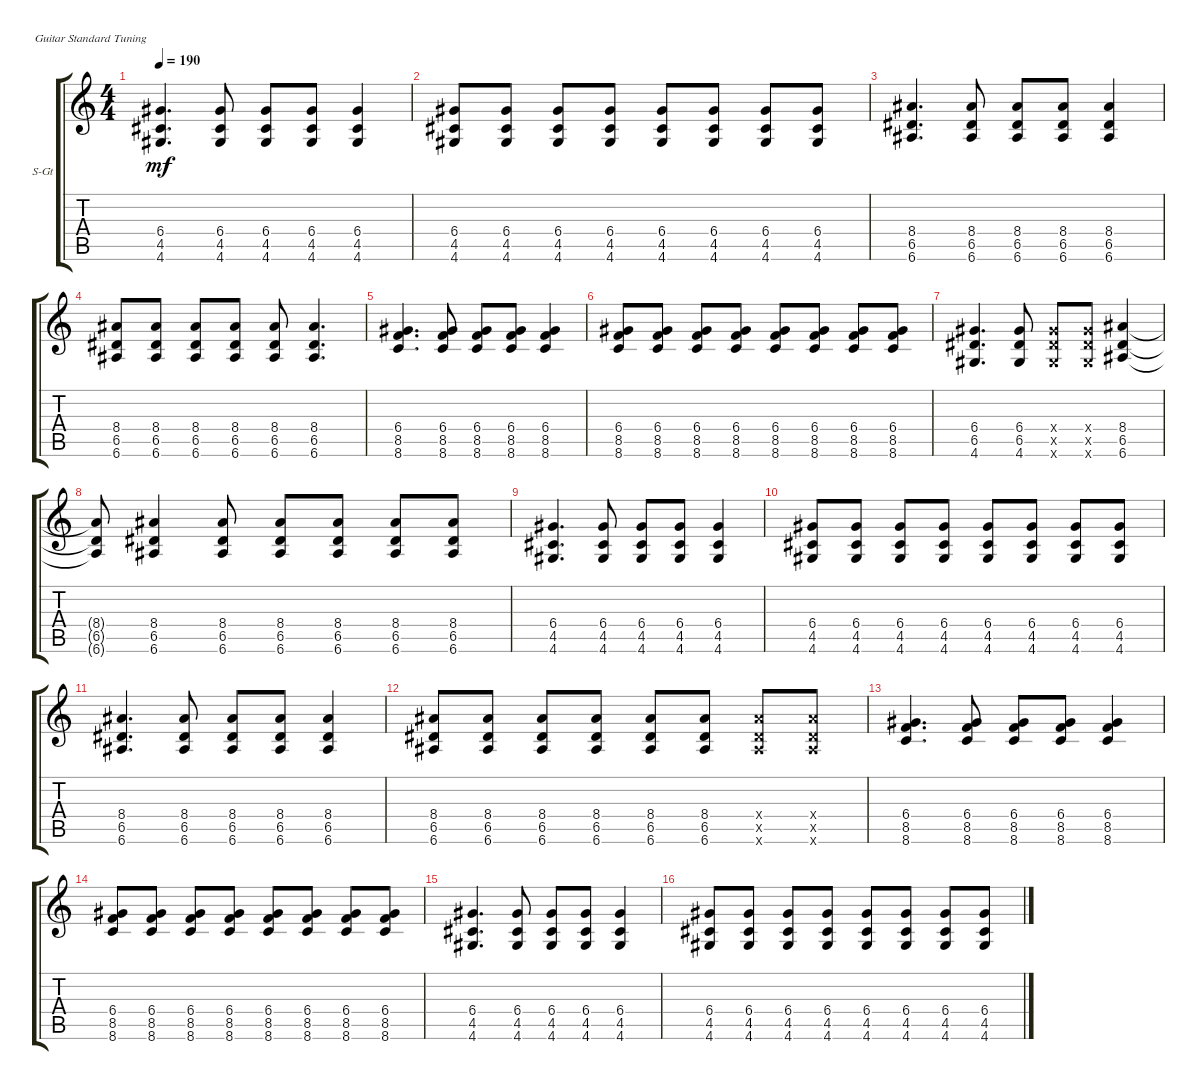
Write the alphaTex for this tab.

\defaultSystemsLayout 4
\bracketExtendMode groupsimilarinstruments
\firstSystemTrackNameOrientation horizontal
\otherSystemsTrackNameOrientation horizontal
\track ("Steel Guitar" "S-Gt") {instrument acousticguitarsteel}
\staff {score tabs}
\tuning (E4 B3 G3 D3 A2 E2)
\ts (4 4)
\tempo 190
\clef g2
\ks c
(4.6 4.5 6.4).4{d dy mf} (4.6 4.5 6.4).8 (4.6 4.5 6.4).8 (4.6 4.5 6.4).8 (4.6 4.5 6.4).4 |
(4.6 4.5 6.4).8 (4.6 4.5 6.4).8 (4.6 4.5 6.4).8 (4.6 4.5 6.4).8 (4.6 4.5 6.4).8 (4.6 4.5 6.4).8 (4.6 4.5 6.4).8 (4.6 6.4 4.5).8 |
(6.6 6.5 8.4).4{d} (6.6 6.5 8.4).8 (6.6 6.5 8.4).8 (6.6 6.5 8.4).8 (6.6 6.5 8.4).4 |
(6.6 6.5 8.4).8 (6.6 6.5 8.4).8 (6.6 6.5 8.4).8 (6.6 6.5 8.4).8 (6.6 6.5 8.4).8 (6.6 6.5 8.4).4{d} |
(8.6 8.5 6.4).4{d} (8.6 8.5 6.4).8 (8.6 8.5 6.4).8 (8.6 8.5 6.4).8 (8.6 8.5 6.4).4 |
(8.6 8.5 6.4).8 (8.6 8.5 6.4).8 (8.6 8.5 6.4).8 (8.6 8.5 6.4).8 (8.6 8.5 6.4).8 (8.6 8.5 6.4).8 (8.6 8.5 6.4).8 (8.6 8.5 6.4).8 |
(4.6 6.5 6.4).4{d} (4.6 6.5 6.4).8 (4.6{x} 6.5{x} 6.4{x}).8 (4.6{x} 6.5{x} 6.4{x}).8 (6.6 6.5 8.4).4 |
(6.6{t} 6.5{t} 8.4{t}).8 (6.6 6.5 8.4).4 (6.6 6.5 8.4).8 (6.6 6.5 8.4).8 (6.6 6.5 8.4).8 (6.6 6.5 8.4).8 (6.6 6.5 8.4).8 |
(4.6 4.5 6.4).4{d} (4.6 4.5 6.4).8 (4.6 4.5 6.4).8 (4.6 4.5 6.4).8 (4.6 4.5 6.4).4 |
(4.6 4.5 6.4).8 (4.6 4.5 6.4).8 (4.6 4.5 6.4).8 (4.6 4.5 6.4).8 (4.6 4.5 6.4).8 (4.6 4.5 6.4).8 (4.6 4.5 6.4).8 (4.6 6.4 4.5).8 |
(6.6 6.5 8.4).4{d} (6.6 6.5 8.4).8 (6.6 6.5 8.4).8 (6.6 6.5 8.4).8 (6.6 6.5 8.4).4 |
(6.6 6.5 8.4).8 (6.6 6.5 8.4).8 (6.6 6.5 8.4).8 (6.6 6.5 8.4).8 (6.6 6.5 8.4).8 (6.6 6.5 8.4).8 (6.6{x} 6.5{x} 8.4{x}).8 (6.6{x} 6.5{x} 8.4{x}).8 |
(8.6 8.5 6.4).4{d} (8.6 8.5 6.4).8 (8.6 8.5 6.4).8 (8.6 8.5 6.4).8 (8.6 8.5 6.4).4 |
(8.6 8.5 6.4).8 (8.6 8.5 6.4).8 (8.6 8.5 6.4).8 (8.6 8.5 6.4).8 (8.6 8.5 6.4).8 (8.6 8.5 6.4).8 (8.6 8.5 6.4).8 (8.6 8.5 6.4).8 |
(4.6 4.5 6.4).4{d} (4.6 4.5 6.4).8 (4.6 4.5 6.4).8 (4.6 4.5 6.4).8 (4.6 4.5 6.4).4 |
(4.6 4.5 6.4).8 (4.6 4.5 6.4).8 (4.6 4.5 6.4).8 (4.6 4.5 6.4).8 (4.6 4.5 6.4).8 (4.6 4.5 6.4).8 (4.6 4.5 6.4).8 (4.6 4.5 6.4).8
